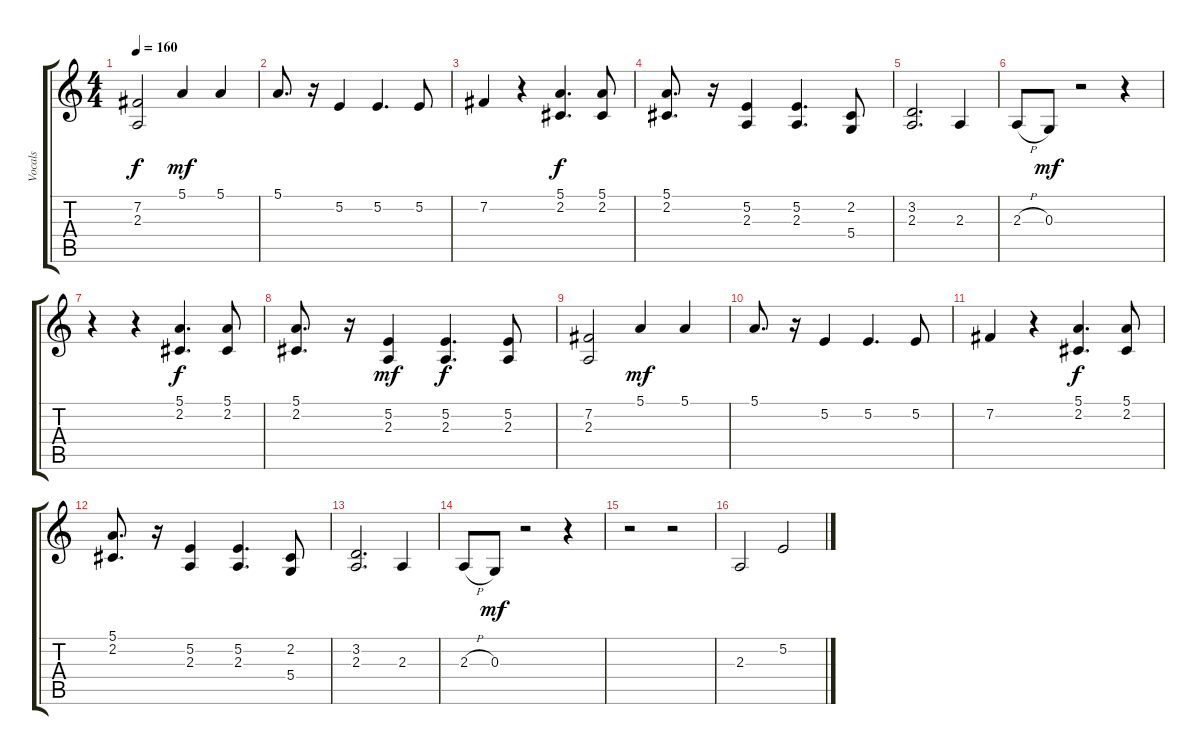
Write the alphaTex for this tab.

\track ("Vocals" "Vocals") {instrument altosax}
\staff {score tabs}
\tuning (E4 B3 G3 D3 A2 E2) {hide}
\ts (4 4)
\tempo 160
\clef g2
\ks c
(7.2 2.3).2{dy f} 5.1.4{dy mf} 5.1.4 |
5.1.8{d} r.16 5.2.4 5.2.4{d} 5.2.8 |
7.2.4 r.4 (5.1 2.2).4{d dy f} (5.1 2.2).8 |
(5.1 2.2).8{d} r.16 (5.2 2.3).4 (5.2 2.3).4{d} (2.2 5.4).8 |
(3.2 2.3).2{d} 2.3.4 |
2.3{h}.8 0.3.8{dy mf} r.2 r.4 |
r.4 r.4 (5.1 2.2).4{d dy f} (5.1 2.2).8 |
(5.1 2.2).8{d} r.16 (5.2 2.3).4{dy mf} (5.2 2.3).4{d dy f} (5.2 2.3).8 |
(7.2 2.3).2 5.1.4{dy mf} 5.1.4 |
5.1.8{d} r.16 5.2.4 5.2.4{d} 5.2.8 |
7.2.4 r.4 (5.1 2.2).4{d dy f} (5.1 2.2).8 |
(5.1 2.2).8{d} r.16 (5.2 2.3).4 (5.2 2.3).4{d} (2.2 5.4).8 |
(3.2 2.3).2{d} 2.3.4 |
2.3{h}.8 0.3.8{dy mf} r.2 r.4 |
r.2 r.2 |
2.3.2 5.2.2
